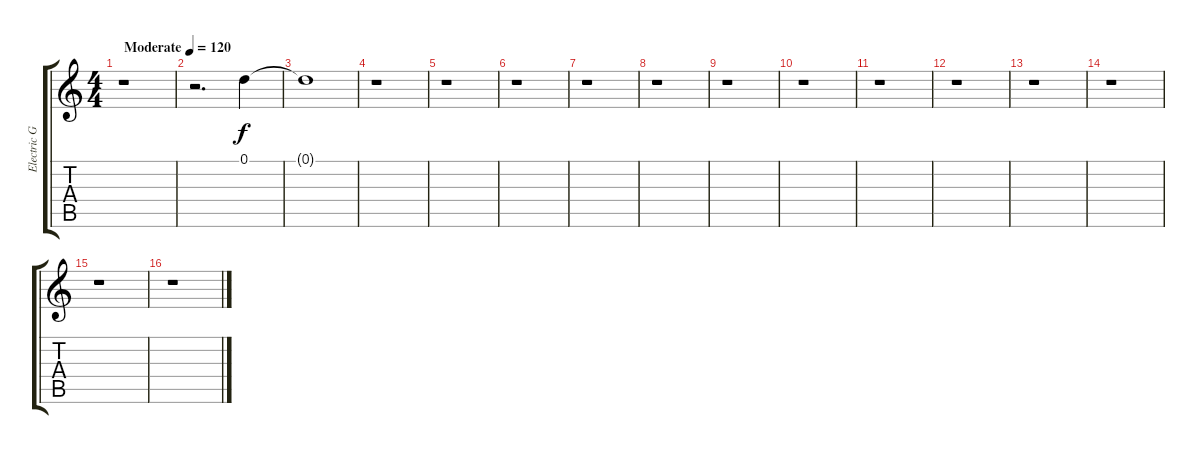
\track ("Electric Guitar 1-1" "Electric G") {instrument distortionguitar}
\staff {score tabs}
\tuning (D4 A3 F3 C3 G2 D2) {hide}
\ts (4 4)
\tempo (120 "Moderate")
\clef g2
\ks c
r.1{dy f instrument distortionguitar} |
r.2{d} 0.1.4 |
0.1{t}.1 |
r.1 |
r.1 |
r.1 |
r.1 |
r.1 |
r.1 |
r.1 |
r.1 |
r.1 |
r.1 |
r.1 |
r.1 |
r.1
